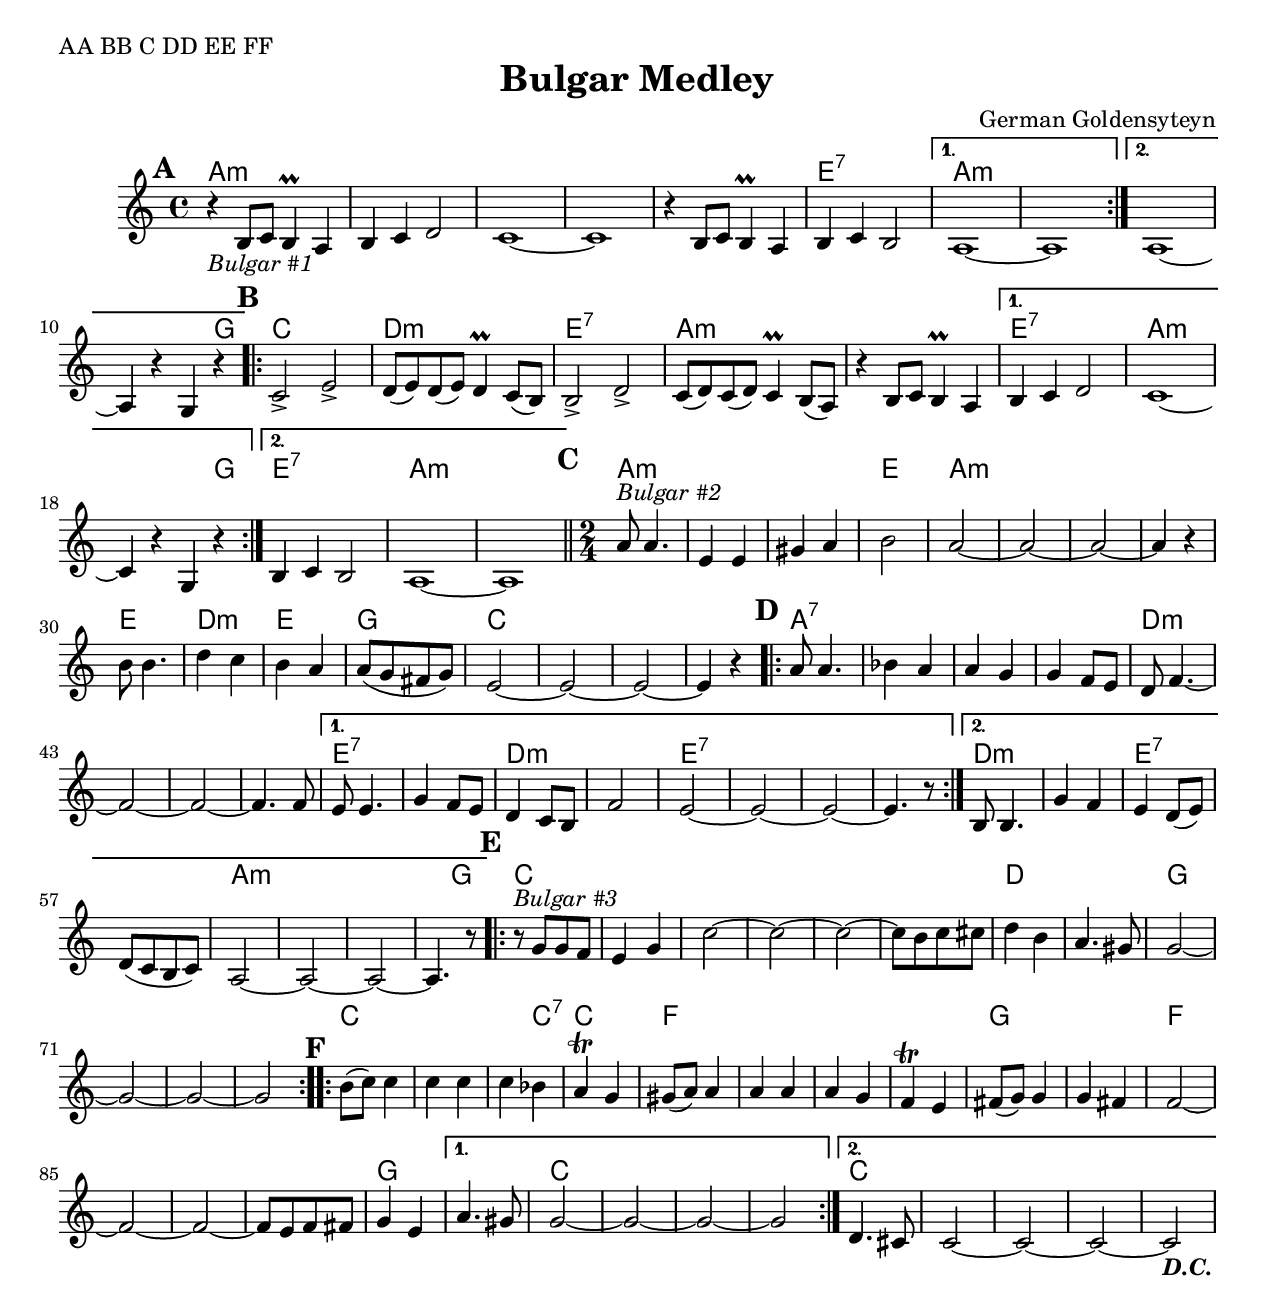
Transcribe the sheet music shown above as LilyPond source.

\version "2.18.0"
\include "english.ly"
\paper{
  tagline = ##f
  print-all-headers = ##t
  #(set-paper-size "letter")
}
date = #(strftime "%d-%m-%Y" (localtime (current-time)))

%\markup{ \italic{ " Updated " \date  }  }

\markup{AA BB C DD EE FF}

%#################################### Melody ########################
melody = \transpose a, g, \relative c' {
  \set Score.markFormatter = #format-mark-box-alphabet
  \clef treble
  \key d \major
  \time 4/4
  \set Score.markFormatter = #format-mark-box-alphabet

  %\partial 16*3 a16 d f   %lead in notes

  \repeat volta 2{
  \mark \default
    \mark \default
    r4  _\markup {\italic{"Bulgar #1"}} cs8 d cs4 \prall b
    cs4 d e2
    d1~
    d1

    r4 cs8 d cs4 \prall b
    cs4 d cs2

  }
  \alternative {
    {
      b1~
      b1
    }
    {
      b1~
      b4 r4  a4 r4
    }
  }

  \repeat volta 2{
  \mark \default
    \mark \default
    d2-> fs->
    e8(fs)e(fs) e4\prall  d8 (cs)|
    cs2-> e->
    d8(e) d(e) d4\prall cs8(b)

    r4 cs8 d cs4 \prall b
  }
  \alternative { {cs4 d e2 d1~d4 r a r }{cs4 d cs2 b1~b1 } }

%%%%%%%%%%%%%%%%%%%%%%%%%%%%%%%%%%%%Bulgar 2%%%%%%%%%%%%%
  \time 2/4
  \set Score.markFormatter = #format-mark-box-alphabet
  \bar "||"
  \mark \default
  b'8^\markup {\italic{ "Bulgar #2"}} b4.
  fs4 fs
  as4 b
  cs2

  b2~b2~b2~b4 r

  cs8 cs4.
  e4 d
  cs4 b
  b8[(a gs a)]

  fs2~fs2~fs2~fs4 r

  \repeat volta 2{
  \mark \default
    \mark \default  %D section
    b8 b4.
    c4 b
    b4 a
    a4 g8 fs

    e8 g4.~
    g2~g2~ g4. g8
  }

  \alternative{
    {
      fs8 fs4.
      a4 g8 fs
      e4 d8 cs
      g'2
      fs2~fs2~fs2~fs4. r8
    }
    {
      cs8 cs4.
      a'4 g
      fs4 e8(fs)
      e8[(d cs d)]
      b2~b2~b2~b4. r8
    }
  }
%%%%%%%%%%%%%%%%%%%%%%%%%%%%%%%%%%%%%Bulgar 3%%%%%%%%%%%5

  \bar ".|:"
  \repeat volta 2{
  \mark \default
    \mark \default  %Section E
    r8 ^\markup {\italic{"Bulgar #3"}} a' [a g]
    fs4 a
    d2~d2~d2~d8 [cs d ds]
    e4 cs
    b4. as8|
    a2~a2~a2~a2
    \bar ".|:"
  }
  \repeat volta 2{
  \mark \default
    \mark \default
    \bar ":..:"
    cs8(d)d4
    d4 d
    d4 c
    b4\trill a

    as8(b)b4
    b4 b
    b4 a
    g4 \trill fs

    gs8(a)a4
    a4 gs
    g2~g2~g2~g8 [fs g gs]
    a4 fs
    % }
  }
  \alternative {
    {
      b4. as8
      a2~a2~a2~a2
    }
    {
      e4. ds8
      d2~d2~d2~d2 _\markup {\italic \bold {"D.C."}}
    }
  }
%%%%%%%%%%%%%%%%%%%%%%%%%%%%%%%%Bulgar 4%%%%%%%%%55
  %{
    \bar "||"
    r4 ^\markup{ \box "Bulgar #4"} g8(b)
    d8 d d d
    d8 d4.
    ~d2

    g8 fs ds\prall d
    fs4. ds16(fs)|
    ds4 d~
    d2

    g8 f e e
    d8 e d16(c b a)
    a2~
    a2

    r8 b16(c)d8 b
    g'8 fs \grace fs (ds4)
    d2~
    d2

    g8 f e e
    d8 e d16(c b a)
    a2~
    a2

    r8 b16(c)d8 b
    c8 b ds,4
    g2~
    g2
  %}

}
%################################# Lyrics #####################
%\addlyrics{  }
%################################# Chords #######################
harmonies = \chordmode {

  a1*5:m
  e1:7
  a4*15:m g4
  %B
  c1
  d1:m
  e1:7
  a1*2:m
  e1:7
  a4*7:m g4
  e1:7
  a1*2:m
  %C
  a2*3:m
  e2
  a2*4:m
  e2
  d2:m
  e2
  g2
  c2*4
  %D
  a2*4:7
  d2*4:m
  e2*2:7
  d2*2:m
  e2*4:7
  d2*2:m
  e2*2:7
  a4*7:m
  g4
  %E
  c2*6
  d2*2
  g2*4
  %F
  c4*5 c4:7
  c2
  f2*4
  g2*2
  f2*4
  g2*2
  c2*4
  c2*4

  %{Judy's Chords
  d2*3:m
  g2:m
  d1*3:m
  a1:7
  d1*2:m
  d4*7 c4
  %b
  f1
  g1:m
  a2 a2:7
  d1*2:m
  a1:7
  %1st ending
  d4*7:m
  c4
  %2nd end
  a1:7
  d1*2:m
  %2
  d2*3:m
  a2
  d2*4:m
  a2
  g2:m
  a2
  c2
  f2*4
  %b
  d2*4:7
  g2*4:m
  a2*2:7
  g2*2:m
  a2*4:7
  g2*3:m
  %d2:m
  a2:7
  d4*7:m
  c4
  %
  f2*6
  g2*2
  c2*4
  %dbl bar 72
  f4*5
  f4:7
  bf4
  f4
  bf4*5
  f4
  bf4
  f4
  c2*2
  bf2*4
  c2*2
  f2*10
  %}
}

\score {
  <<
    \new ChordNames {
      \set chordChanges = ##f
      \harmonies
    }
    \new Staff
    \melody
  >>
  \header{
    title= "Bulgar Medley"
    subtitle=""
    composer= "German Goldensyteyn"
    instrument =""
    arranger= ""
  }
  \layout{indent = 1.0\cm}
  \midi {
    \tempo 4 = 180

    % \midi { }
  }
}

